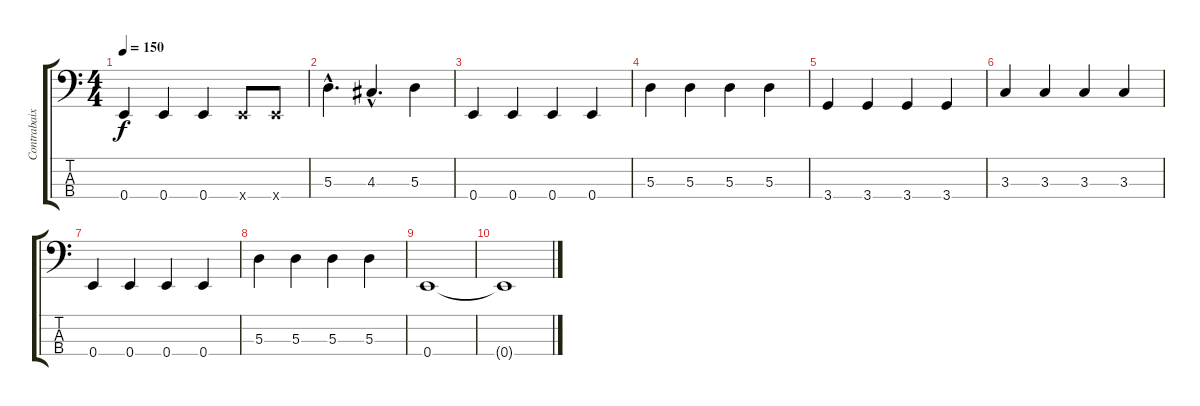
\track ("Contrabaixo" "Contrabaix") {instrument electricbasspick}
\staff {score tabs}
\tuning (G2 D2 A1 E1) {hide}
\ts (4 4)
\tempo 150
\clef f4
\ks c
0.4.4{dy f} 0.4.4 0.4.4 0.4{x}.8 0.4{x}.8 |
5.3{hac}.4{d} 4.3{hac}.4{d} 5.3.4 |
0.4.4 0.4.4 0.4.4 0.4.4 |
5.3.4 5.3.4 5.3.4 5.3.4 |
3.4.4 3.4.4 3.4.4 3.4.4 |
3.3.4 3.3.4 3.3.4 3.3.4 |
0.4.4 0.4.4 0.4.4 0.4.4 |
5.3.4 5.3.4 5.3.4 5.3.4 |
0.4.1 |
0.4{t}.1
